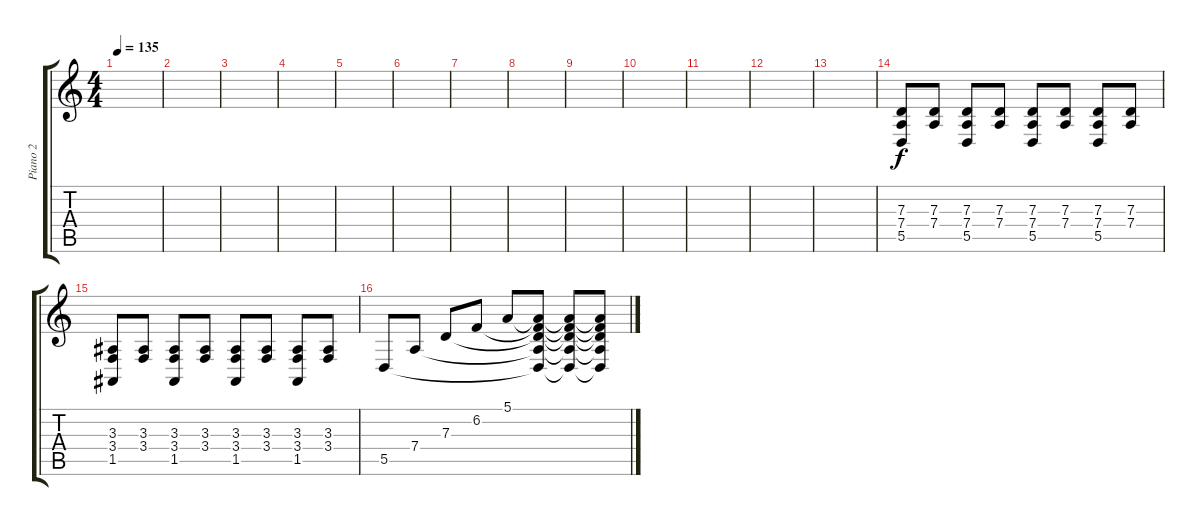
\track ("Piano 2" "Piano 2") {instrument electricgrandpiano}
\staff {score tabs}
\tuning (E4 B3 G3 D3 A2 E2) {hide}
\ts (4 4)
\tempo 135
\clef g2
\ks c
|
|
|
|
|
|
|
|
|
|
|
|
|
(7.3 7.4 5.5).8 (7.3 7.4).8 (7.3 7.4 5.5).8 (7.3 7.4).8 (7.3 7.4 5.5).8 (7.3 7.4).8 (7.3 7.4 5.5).8 (7.3 7.4).8 |
(3.3 3.4 1.5).8 (3.3 3.4).8 (3.3 3.4 1.5).8 (3.3 3.4).8 (3.3 3.4 1.5).8 (3.3 3.4).8 (3.3 3.4 1.5).8 (3.3 3.4).8 |
5.5.8 7.4.8 7.3.8 6.2.8 5.1.8 (5.1{t} 6.2{t} 7.3{t} 7.4{t} 5.5{t}).8 (5.1{t} 6.2{t} 7.3{t} 7.4{t} 5.5{t}).8 (5.1{t} 6.2{t} 7.3{t} 7.4{t} 5.5{t}).8
